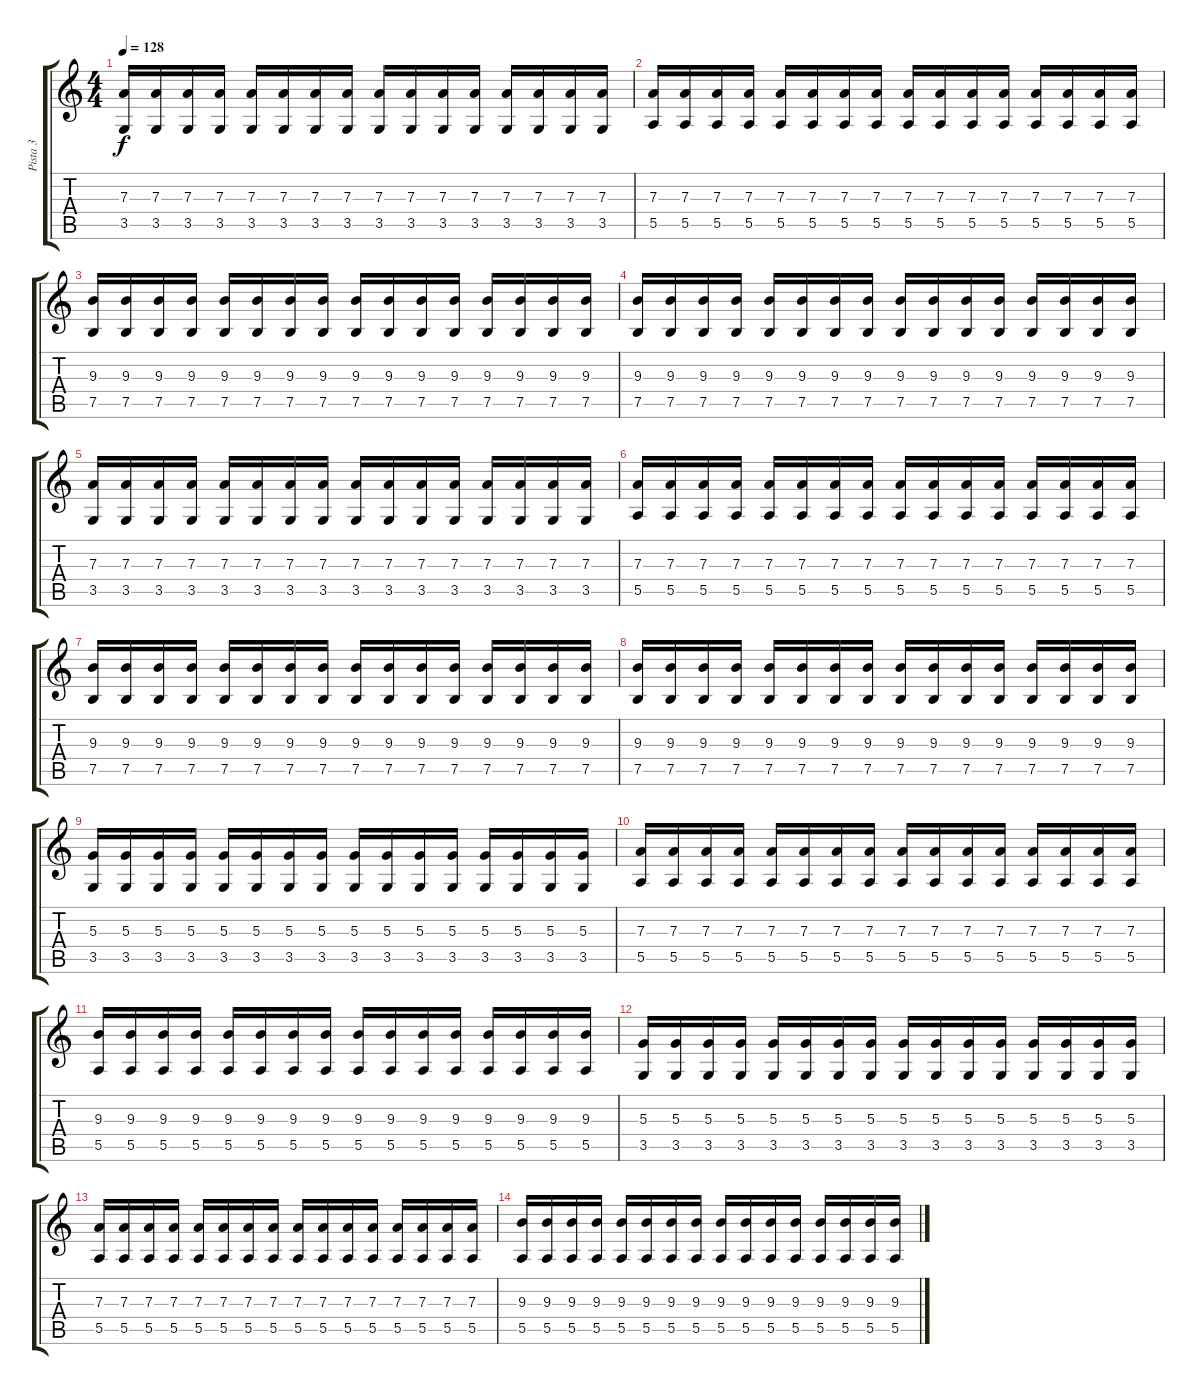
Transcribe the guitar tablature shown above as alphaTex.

\track ("Pista 3" "Pista 3") {instrument distortionguitar}
\staff {score tabs}
\tuning (B3 Gb3 D3 A2 E2 B1) {hide}
\ts (4 4)
\tempo 128
\clef g2
\ks c
(7.3 3.5).16{dy f} (7.3 3.5).16 (7.3 3.5).16 (7.3 3.5).16 (7.3 3.5).16 (7.3 3.5).16 (7.3 3.5).16 (7.3 3.5).16 (7.3 3.5).16 (7.3 3.5).16 (7.3 3.5).16 (7.3 3.5).16 (7.3 3.5).16 (7.3 3.5).16 (7.3 3.5).16 (7.3 3.5).16 |
(7.3 5.5).16 (7.3 5.5).16 (7.3 5.5).16 (7.3 5.5).16 (7.3 5.5).16 (7.3 5.5).16 (7.3 5.5).16 (7.3 5.5).16 (7.3 5.5).16 (7.3 5.5).16 (7.3 5.5).16 (7.3 5.5).16 (7.3 5.5).16 (7.3 5.5).16 (7.3 5.5).16 (7.3 5.5).16 |
(9.3 7.5).16 (9.3 7.5).16 (9.3 7.5).16 (9.3 7.5).16 (9.3 7.5).16 (9.3 7.5).16 (9.3 7.5).16 (9.3 7.5).16 (9.3 7.5).16 (9.3 7.5).16 (9.3 7.5).16 (9.3 7.5).16 (9.3 7.5).16 (9.3 7.5).16 (9.3 7.5).16 (9.3 7.5).16 |
(9.3 7.5).16 (9.3 7.5).16 (9.3 7.5).16 (9.3 7.5).16 (9.3 7.5).16 (9.3 7.5).16 (9.3 7.5).16 (9.3 7.5).16 (9.3 7.5).16 (9.3 7.5).16 (9.3 7.5).16 (9.3 7.5).16 (9.3 7.5).16 (9.3 7.5).16 (9.3 7.5).16 (9.3 7.5).16 |
(7.3 3.5).16 (7.3 3.5).16 (7.3 3.5).16 (7.3 3.5).16 (7.3 3.5).16 (7.3 3.5).16 (7.3 3.5).16 (7.3 3.5).16 (7.3 3.5).16 (7.3 3.5).16 (7.3 3.5).16 (7.3 3.5).16 (7.3 3.5).16 (7.3 3.5).16 (7.3 3.5).16 (7.3 3.5).16 |
(7.3 5.5).16 (7.3 5.5).16 (7.3 5.5).16 (7.3 5.5).16 (7.3 5.5).16 (7.3 5.5).16 (7.3 5.5).16 (7.3 5.5).16 (7.3 5.5).16 (7.3 5.5).16 (7.3 5.5).16 (7.3 5.5).16 (7.3 5.5).16 (7.3 5.5).16 (7.3 5.5).16 (7.3 5.5).16 |
(9.3 7.5).16 (9.3 7.5).16 (9.3 7.5).16 (9.3 7.5).16 (9.3 7.5).16 (9.3 7.5).16 (9.3 7.5).16 (9.3 7.5).16 (9.3 7.5).16 (9.3 7.5).16 (9.3 7.5).16 (9.3 7.5).16 (9.3 7.5).16 (9.3 7.5).16 (9.3 7.5).16 (9.3 7.5).16 |
(9.3 7.5).16 (9.3 7.5).16 (9.3 7.5).16 (9.3 7.5).16 (9.3 7.5).16 (9.3 7.5).16 (9.3 7.5).16 (9.3 7.5).16 (9.3 7.5).16 (9.3 7.5).16 (9.3 7.5).16 (9.3 7.5).16 (9.3 7.5).16 (9.3 7.5).16 (9.3 7.5).16 (9.3 7.5).16 |
(5.3 3.5).16 (5.3 3.5).16 (5.3 3.5).16 (5.3 3.5).16 (5.3 3.5).16 (5.3 3.5).16 (5.3 3.5).16 (5.3 3.5).16 (5.3 3.5).16 (5.3 3.5).16 (5.3 3.5).16 (5.3 3.5).16 (5.3 3.5).16 (5.3 3.5).16 (5.3 3.5).16 (5.3 3.5).16 |
(7.3 5.5).16 (7.3 5.5).16 (7.3 5.5).16 (7.3 5.5).16 (7.3 5.5).16 (7.3 5.5).16 (7.3 5.5).16 (7.3 5.5).16 (7.3 5.5).16 (7.3 5.5).16 (7.3 5.5).16 (7.3 5.5).16 (7.3 5.5).16 (7.3 5.5).16 (7.3 5.5).16 (7.3 5.5).16 |
(9.3 5.5).16 (9.3 5.5).16 (9.3 5.5).16 (9.3 5.5).16 (9.3 5.5).16 (9.3 5.5).16 (9.3 5.5).16 (9.3 5.5).16 (9.3 5.5).16 (9.3 5.5).16 (9.3 5.5).16 (9.3 5.5).16 (9.3 5.5).16 (9.3 5.5).16 (9.3 5.5).16 (9.3 5.5).16 |
(5.3 3.5).16 (5.3 3.5).16 (5.3 3.5).16 (5.3 3.5).16 (5.3 3.5).16 (5.3 3.5).16 (5.3 3.5).16 (5.3 3.5).16 (5.3 3.5).16 (5.3 3.5).16 (5.3 3.5).16 (5.3 3.5).16 (5.3 3.5).16 (5.3 3.5).16 (5.3 3.5).16 (5.3 3.5).16 |
(7.3 5.5).16 (7.3 5.5).16 (7.3 5.5).16 (7.3 5.5).16 (7.3 5.5).16 (7.3 5.5).16 (7.3 5.5).16 (7.3 5.5).16 (7.3 5.5).16 (7.3 5.5).16 (7.3 5.5).16 (7.3 5.5).16 (7.3 5.5).16 (7.3 5.5).16 (7.3 5.5).16 (7.3 5.5).16 |
(9.3 5.5).16 (9.3 5.5).16 (9.3 5.5).16 (9.3 5.5).16 (9.3 5.5).16 (9.3 5.5).16 (9.3 5.5).16 (9.3 5.5).16 (9.3 5.5).16 (9.3 5.5).16 (9.3 5.5).16 (9.3 5.5).16 (9.3 5.5).16 (9.3 5.5).16 (9.3 5.5).16 (9.3 5.5).16
